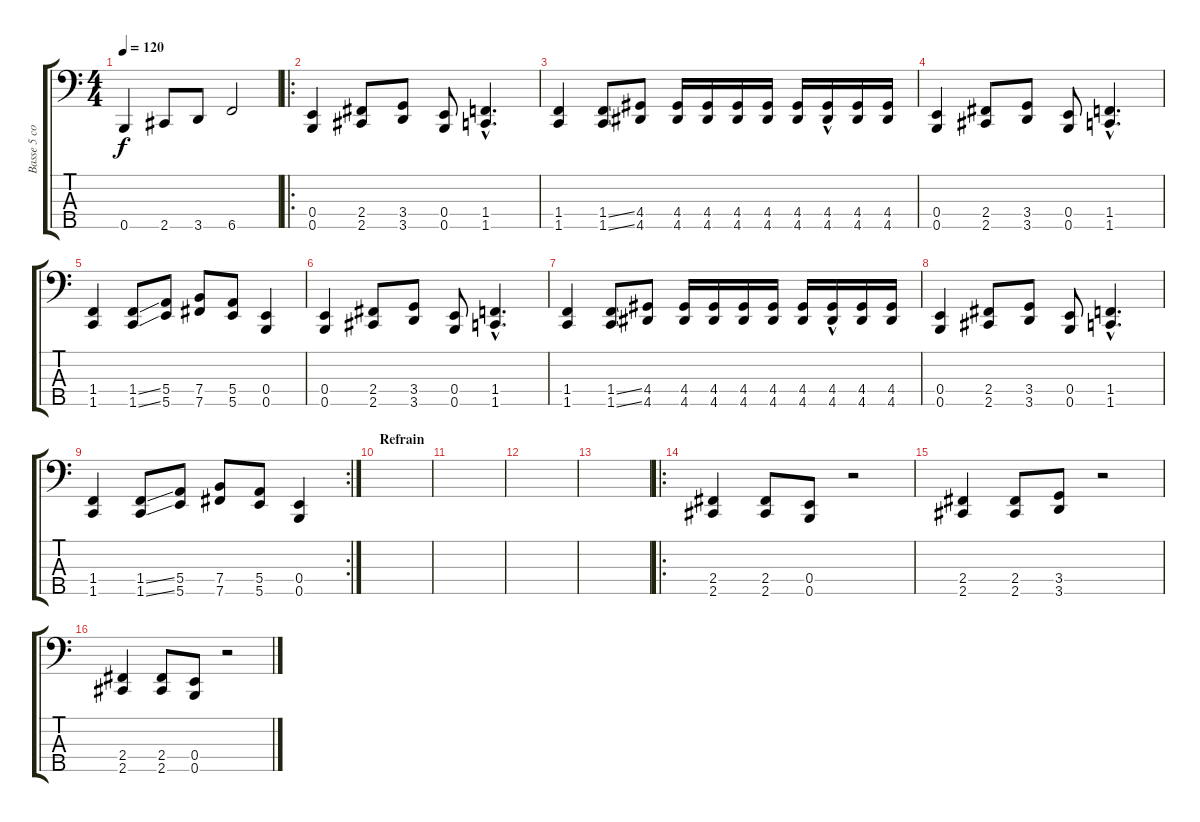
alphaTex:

\track ("Basse 5 cordes B1" "Basse 5 co") {instrument slapbass1}
\staff {score tabs}
\tuning (G2 D2 A1 E1 B0) {hide}
\ts (4 4)
\tempo 120
\clef f4
\ks c
0.5.4{dy f} 2.5.8 3.5.8 6.5.2 |
\ro
(0.4 0.5).4 (2.4 2.5).8 (3.4 3.5).8 (0.4 0.5).8 (1.4{hac} 1.5{hac}).4{d} |
(1.4 1.5).4 (1.4{ss} 1.5{ss}).8 (4.4 4.5).8 (4.4 4.5).16 (4.4 4.5).16 (4.4 4.5).16 (4.4 4.5).16 (4.4 4.5).16 (4.4{hac} 4.5).16 (4.4 4.5).16 (4.4 4.5).16 |
(0.4 0.5).4 (2.4 2.5).8 (3.4 3.5).8 (0.4 0.5).8 (1.4{hac} 1.5{hac}).4{d} |
(1.4 1.5).4 (1.4{ss} 1.5{ss}).8 (5.4 5.5).8 (7.4 7.5).8 (5.4 5.5).8 (0.4 0.5).4 |
(0.4 0.5).4 (2.4 2.5).8 (3.4 3.5).8 (0.4 0.5).8 (1.4{hac} 1.5{hac}).4{d} |
(1.4 1.5).4 (1.4{ss} 1.5{ss}).8 (4.4 4.5).8 (4.4 4.5).16 (4.4 4.5).16 (4.4 4.5).16 (4.4 4.5).16 (4.4 4.5).16 (4.4{hac} 4.5).16 (4.4 4.5).16 (4.4 4.5).16 |
(0.4 0.5).4 (2.4 2.5).8 (3.4 3.5).8 (0.4 0.5).8 (1.4{hac} 1.5{hac}).4{d} |
\rc 2
(1.4 1.5).4 (1.4{ss} 1.5{ss}).8 (5.4 5.5).8 (7.4 7.5).8 (5.4 5.5).8 (0.4 0.5).4 |
\section ("" "Refrain")
|
|
|
|
\ro
(2.4 2.5).4 (2.4 2.5).8 (0.4 0.5).8 r.2 |
(2.4 2.5).4 (2.4 2.5).8 (3.4 3.5).8 r.2 |
(2.4 2.5).4 (2.4 2.5).8 (0.4 0.5).8 r.2
